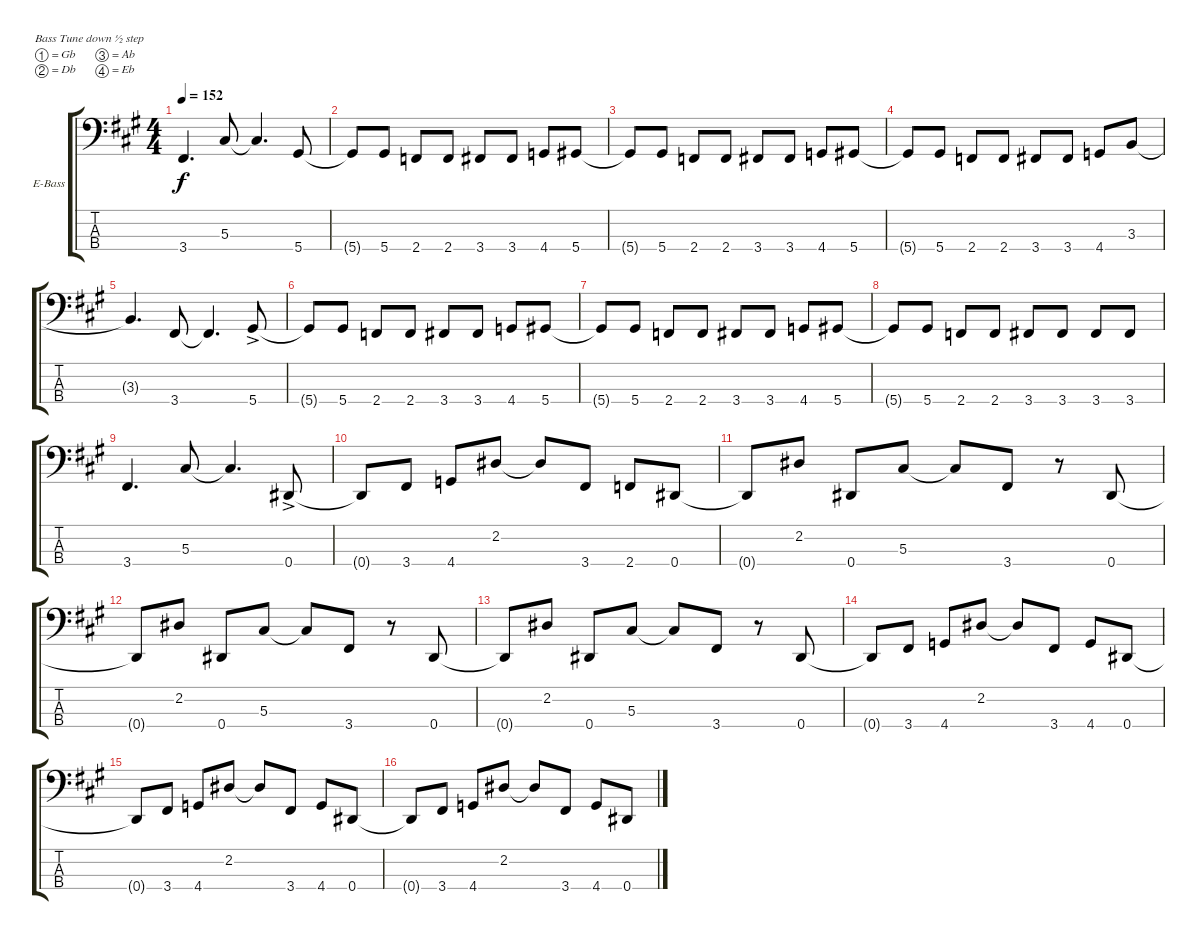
\defaultSystemsLayout 4
\bracketExtendMode groupsimilarinstruments
\firstSystemTrackNameOrientation horizontal
\otherSystemsTrackNameOrientation horizontal
\track ("Bass" "E-Bass") {instrument electricbassfinger}
\staff {score tabs}
\tuning (Gb2 Db2 Ab1 Eb1)
\ts (4 4)
\tempo 152
\clef f4
\scale
1.07062
\ks a
3.4{t}.4{d dy f} 5.3.8 5.3{t}.4{d} 5.4.8 |
\scale
0.929382 5.4{t}.8 5.4.8 2.4.8 2.4.8 3.4.8 3.4.8 4.4.8 5.4.8 |
\scale
1.07062 5.4{t}.8 5.4.8 2.4.8 2.4.8 3.4.8 3.4.8 4.4.8 5.4.8 |
\scale
0.929382 5.4{t}.8 5.4.8 2.4.8 2.4.8 3.4.8 3.4.8 4.4.8 3.3.8 |
\scale
1.07062 3.3{t}.4{d} 3.4.8 3.4{t}.4{d} 5.4{ac}.8 |
\scale
0.929382 5.4{t}.8 5.4.8 2.4.8 2.4.8 3.4.8 3.4.8 4.4.8 5.4.8 |
\scale
1.07062 5.4{t}.8 5.4.8 2.4.8 2.4.8 3.4.8 3.4.8 4.4.8 5.4.8 |
\scale
0.929382 5.4{t}.8 5.4.8 2.4.8 2.4.8 3.4.8 3.4.8 3.4.8 3.4.8 |
\scale
1.07062 3.4.4{d} 5.3.8 5.3{t}.4{d} 0.4{ac}.8 |
\scale
0.929382 0.4{t}.8 3.4.8 4.4.8 2.2.8 2.2{t}.8 3.4.8 2.4.8 0.4.8 |
\scale
1.07062 0.4{t}.8 2.2.8 0.4.8 5.3.8 5.3{t}.8 3.4.8 r.8 0.4.8 |
\scale
0.929382 0.4{t}.8 2.2.8 0.4.8 5.3.8 5.3{t}.8 3.4.8 r.8 0.4.8 |
\scale
1.07062 0.4{t}.8 2.2.8 0.4.8 5.3.8 5.3{t}.8 3.4.8 r.8 0.4.8 |
\scale
0.929382 0.4{t}.8 3.4.8 4.4.8 2.2.8 2.2{t}.8 3.4.8 4.4.8 0.4.8 |
\scale
1.07062 0.4{t}.8 3.4.8 4.4.8 2.2.8 2.2{t}.8 3.4.8 4.4.8 0.4.8 |
\scale
0.929382 0.4{t}.8 3.4.8 4.4.8 2.2.8 2.2{t}.8 3.4.8 4.4.8 0.4.8
